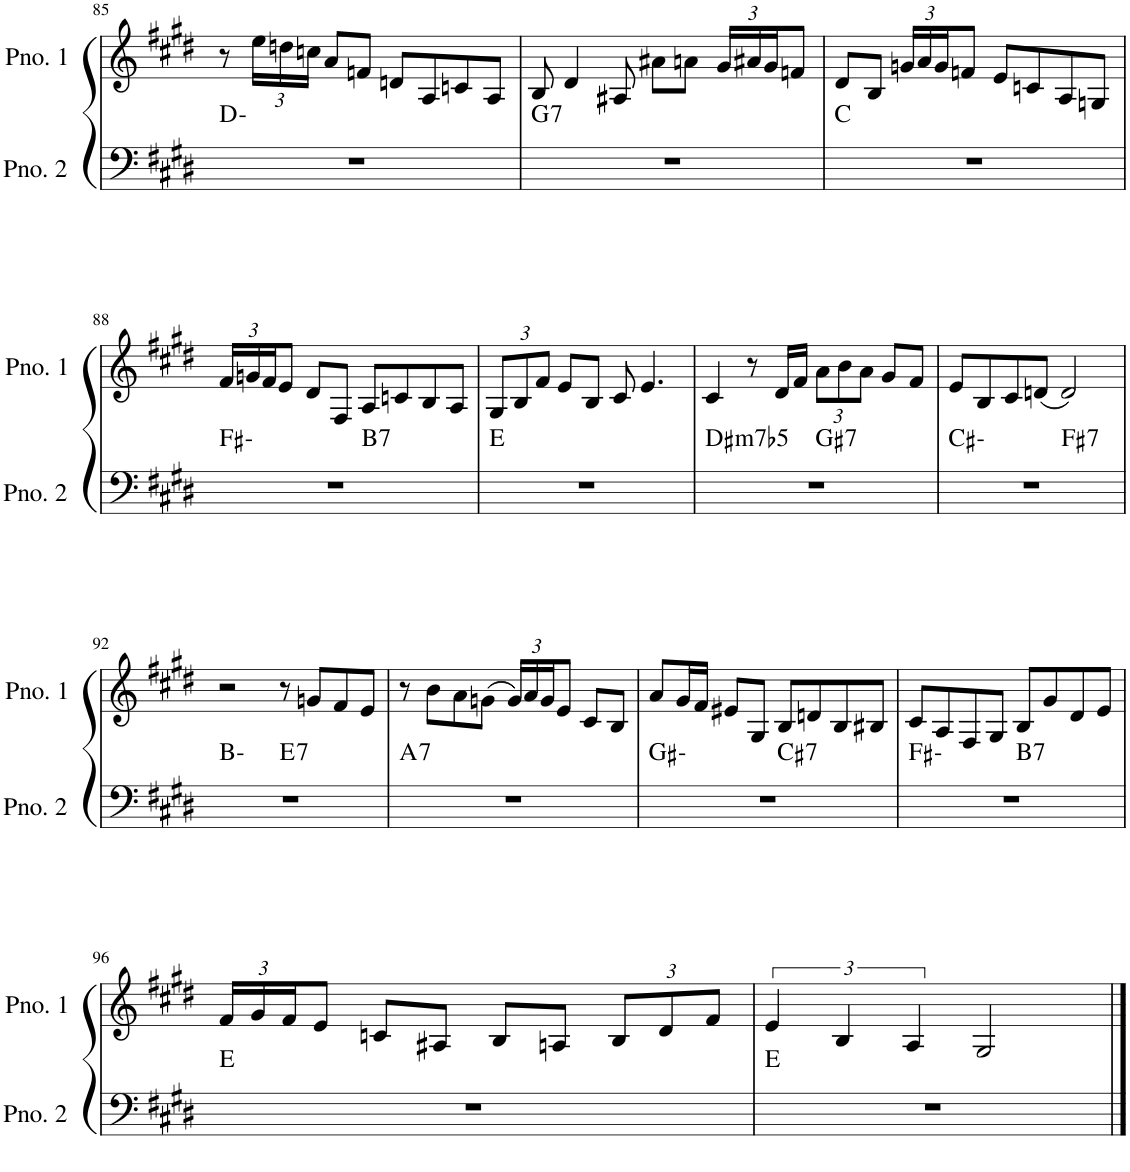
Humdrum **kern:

**kern	**harte	**kern
*part2	*part2	*part1
*staff2	*	*staff1
*I"ピアノ 2	*	*I"ピアノ 1
!!LO:PB:g=z
*clefF4	*	*clefG2
*k[f#c#g#d#]	*	*k[f#c#g#d#]
*M4/4	*	*M4/4
=85	=85	=85
1r	D:min	8r
*	*	*Xbrackettup
.	.	24ee\LL
.	.	24ddn\
.	.	24ccn\JJ
.	.	8a/L
.	.	8fn/J
.	.	8dn/L
.	.	8A/
.	.	8cn/
.	.	8A/J
=86	=86	=86
!	!LO:H:kt=7	!
1r	G:7	8B/
.	.	4d#/
.	.	8A#X/
.	.	8a#X\L
.	.	8an\J
.	.	24g#/LL
.	.	24a#X/
.	.	24g#/J
.	.	8fn/J
=87	=87	=87
1r	C:maj	8d#/L
.	.	8B/J
.	.	24gn/LL
.	.	24a/
.	.	24g/J
.	.	8fn/J
.	.	8e/L
.	.	8cn/
.	.	8A/
.	.	8Gn/J
!!LO:LB:g=z
=88	=88	=88
*^	*	*
1r	2ryy	F#:min	24f#/LL
.	.	.	24gn/
.	.	.	24f#/J
.	.	.	8e/J
.	.	.	8d#/L
.	.	.	8F#/J
!	!	!LO:H:kt=7	!
.	2ryy	B:7	8A/L
.	.	.	8cn/
.	.	.	8B/
.	.	.	8A/J
*v	*v	*	*
=89	=89	=89
1r	E:maj	12G#/L
.	.	12B/
.	.	12f#/J
.	.	8e/L
.	.	8B/J
.	.	8c#/
.	.	4.e/
=90	=90	=90
!	!LO:H:kt=m7b5	!
*^	*	*
1r	2ryy	D#:hdim7	4c#/
.	.	.	8r
.	.	.	16d#/LL
.	.	.	16f#/JJ
!	!	!LO:H:kt=7	!
.	2ryy	G#:7	12a\L
.	.	.	12b\
.	.	.	12a\J
.	.	.	8g#/L
.	.	.	8f#/J
=91	=91	=91	=91
1r	2ryy	C#:min	8e/L
.	.	.	8B/
.	.	.	8c#/
.	.	.	(8dn/J
!	!	!LO:H:kt=7	!
.	2ryy	F#:7	2d/)
!!LO:LB:g=z
=92	=92	=92	=92
1r	2ryy	B:min	2r
!	!	!LO:H:kt=7	!
.	2ryy	E:7	8r
.	.	.	8gn/L
.	.	.	8f#/
.	.	.	8e/J
=93	=93	=93	=93
!	!	!LO:H:kt=7	!
*v	*v	*	*
1r	A:7	8r
.	.	8b\L
.	.	8a\
.	.	(8gn\J
.	.	24g/LL)
.	.	24a/
.	.	24g/J
.	.	8e/J
.	.	8c#/L
.	.	8B/J
=94	=94	=94
*^	*	*
1r	2ryy	G#:min	8a/L
.	.	.	16g#/L
.	.	.	16f#/JJ
.	.	.	8e#X/L
.	.	.	8G#/J
!	!	!LO:H:kt=7	!
.	2ryy	C#:7	8B/L
.	.	.	8dn/
.	.	.	8B/
.	.	.	8B#X/J
=95	=95	=95	=95
1r	2ryy	F#:min	8c#/L
.	.	.	8A/
.	.	.	8F#/
.	.	.	8G#/J
!	!	!LO:H:kt=7	!
.	2ryy	B:7	8B/L
.	.	.	8g#/
.	.	.	8d#/
.	.	.	8e/J
*v	*v	*	*
!!LO:LB:g=z
=96	=96	=96
1r	E:maj	24f#/LL
.	.	24g#/
.	.	24f#/J
.	.	8e/J
.	.	8cn/L
.	.	8A#X/J
.	.	8B/L
.	.	8An/J
.	.	12B/L
.	.	12d#/
.	.	12f#/J
=97	=97	=97
*	*	*brackettup
1r	E:maj	6e/
.	.	6B/
.	.	6A/
.	.	2G#/
==	==	==
*-	*-	*-
